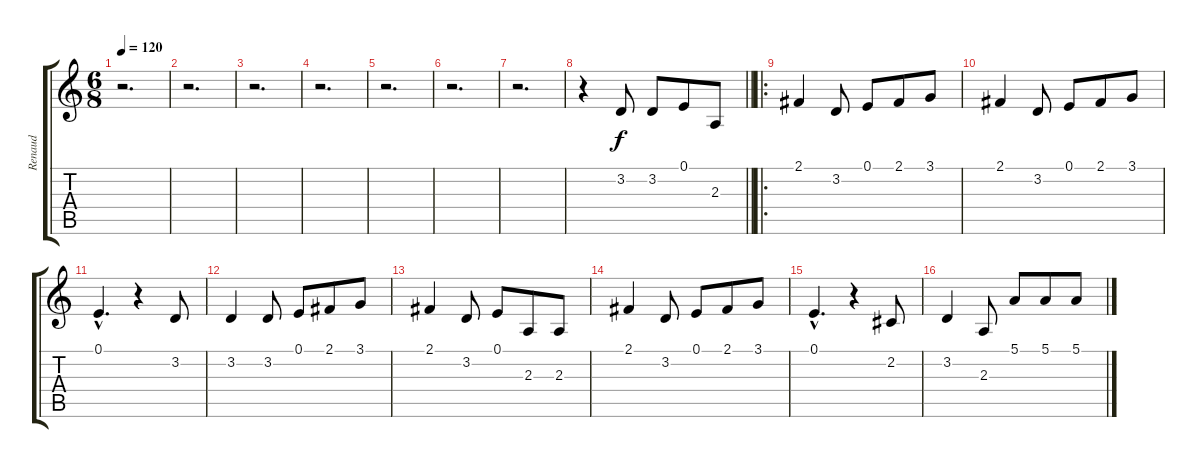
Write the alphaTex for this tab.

\track ("Renaud" "Renaud") {instrument panflute}
\staff {score tabs}
\tuning (E4 B3 G3 D3 A2 E2) {hide}
\ts (6 8)
\tempo 120
\clef g2
\ks c
r.2{d dy f instrument panflute} |
r.2{d} |
r.2{d} |
r.2{d} |
r.2{d} |
r.2{d} |
r.2{d} |
\barLineRight lightlight
r.4 3.2.8 3.2.8 0.1.8 2.3.8 |
\ro
2.1.4 3.2.8 0.1.8 2.1.8 3.1.8 |
2.1.4 3.2.8 0.1.8 2.1.8 3.1.8 |
0.1{hac}.4{d} r.4 3.2.8 |
3.2.4 3.2.8 0.1.8 2.1.8 3.1.8 |
2.1.4 3.2.8 0.1.8 2.3.8 2.3.8 |
2.1.4 3.2.8 0.1.8 2.1.8 3.1.8 |
0.1{hac}.4{d} r.4 2.2.8 |
3.2.4 2.3.8 5.1.8 5.1.8 5.1.8
